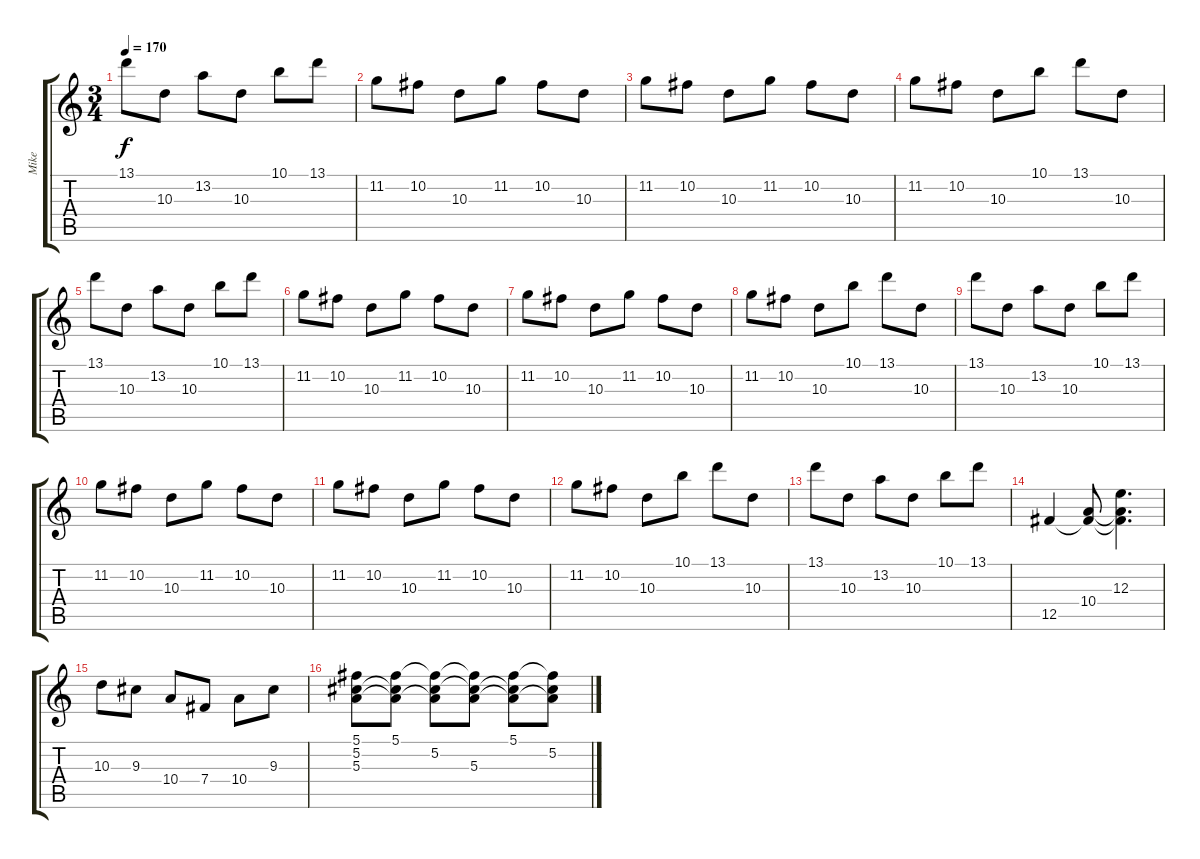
\track ("Mike" "Mike") {instrument distortionguitar}
\staff {score tabs}
\tuning (Db4 Ab3 E3 B2 Gb2 B1) {hide}
\ts (3 4)
\tempo 170
\clef g2
\ks c
13.1.8{dy f} 10.3.8 13.2.8 10.3.8 10.1.8 13.1.8 |
11.2.8 10.2.8 10.3.8 11.2.8 10.2.8 10.3.8 |
11.2.8 10.2.8 10.3.8 11.2.8 10.2.8 10.3.8 |
11.2.8 10.2.8 10.3.8 10.1.8 13.1.8 10.3.8 |
13.1.8 10.3.8 13.2.8 10.3.8 10.1.8 13.1.8 |
11.2.8 10.2.8 10.3.8 11.2.8 10.2.8 10.3.8 |
11.2.8 10.2.8 10.3.8 11.2.8 10.2.8 10.3.8 |
11.2.8 10.2.8 10.3.8 10.1.8 13.1.8 10.3.8 |
13.1.8 10.3.8 13.2.8 10.3.8 10.1.8 13.1.8 |
11.2.8 10.2.8 10.3.8 11.2.8 10.2.8 10.3.8 |
11.2.8 10.2.8 10.3.8 11.2.8 10.2.8 10.3.8 |
11.2.8 10.2.8 10.3.8 10.1.8 13.1.8 10.3.8 |
13.1.8 10.3.8 13.2.8 10.3.8 10.1.8 13.1.8 |
12.5.4 (10.4 12.5{t}).8 (12.3 10.4{t} 12.5{t}).4{d} |
10.3.8 9.3.8 10.4.8 7.4.8 10.4.8 9.3.8 |
(5.1 5.2 5.3).8 (5.1 5.2{t} 5.3{t}).8 (5.1{t} 5.2 5.3{t}).8 (5.1{t} 5.2{t} 5.3).8 (5.1 5.2{t} 5.3{t}).8 (5.1{t} 5.2 5.3{t}).8
